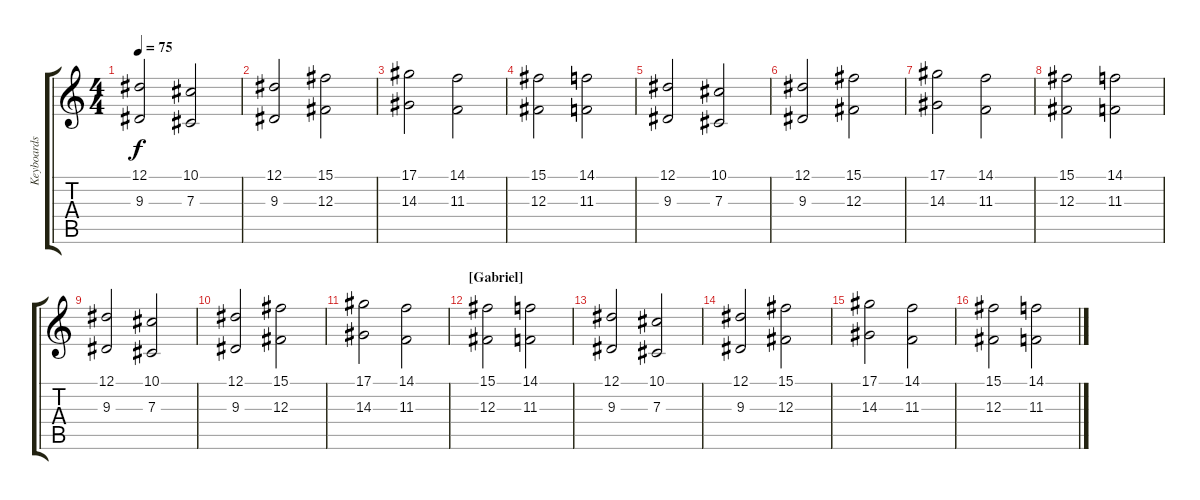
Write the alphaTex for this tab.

\track ("Keyboards" "Keyboards") {instrument stringensemble1}
\staff {score tabs}
\tuning (Eb4 Bb3 Gb3 Db3 Ab2 Db2) {hide}
\ts (4 4)
\tempo 75
\clef g2
\ks c
(12.1 9.3).2{dy f} (10.1 7.3).2 |
(12.1 9.3).2 (15.1 12.3).2 |
(17.1 14.3).2 (14.1 11.3).2 |
(15.1 12.3).2 (14.1 11.3).2 |
(12.1 9.3).2 (10.1 7.3).2 |
(12.1 9.3).2 (15.1 12.3).2 |
(17.1 14.3).2 (14.1 11.3).2 |
(15.1 12.3).2 (14.1 11.3).2 |
(12.1 9.3).2 (10.1 7.3).2 |
(12.1 9.3).2 (15.1 12.3).2 |
(17.1 14.3).2 (14.1 11.3).2 |
\section ("" "[Gabriel]")
(15.1 12.3).2 (14.1 11.3).2 |
(12.1 9.3).2 (10.1 7.3).2 |
(12.1 9.3).2 (15.1 12.3).2 |
(17.1 14.3).2 (14.1 11.3).2 |
(15.1 12.3).2 (14.1 11.3).2
